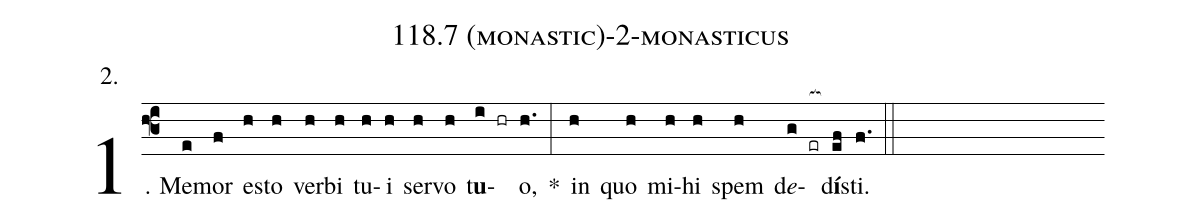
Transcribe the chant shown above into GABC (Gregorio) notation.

name: 118.7 (monastic)-2-monasticus;
annotation: 2.;
%%
(f3)1. Me(e)mor(f) es(h)to(h) ver(h)bi(h) tu(h)i(h) ser(h)vo(h) t<b>u</b>(i hr)o,(h.) *(:) in(h) quo(h) mi(h)hi(h) spem(h) d<i>e</i>(g er[ocb:1{])d<b>í</b>s(ef[ocb:0}])ti.(f.) (::)
